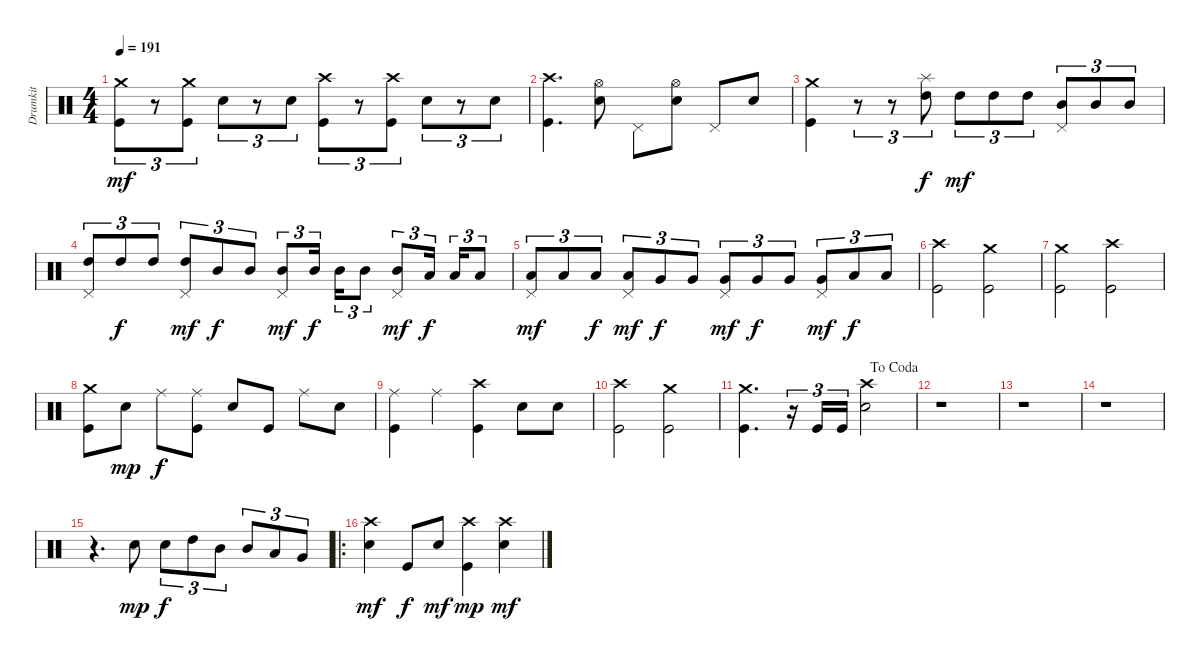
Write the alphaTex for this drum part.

\track ("Drumkit" "Drumkit") {instrument percussion}
\staff {score}
\articulation defaults
\ts (4 4)
\tempo 191
\clef neutral
\ks c
("Crash medium (hit)" "Kick (hit)").8{tu (3 2) dy mf} r.8{tu (3 2)} ("Crash medium (hit)" "Kick (hit)").8{tu (3 2)} "Snare (hit) 2".8{tu (3 2)} r.8{tu (3 2)} "Snare (hit) 2".8{tu (3 2)} ("Crash high (hit)" "Kick (hit)").8{tu (3 2)} r.8{tu (3 2)} ("Crash high (hit)" "Kick (hit)").8{tu (3 2)} "Snare (hit) 2".8{tu (3 2)} r.8{tu (3 2)} "Snare (hit) 2".8{tu (3 2)} |
("Crash high (hit)" "Kick (hit)").4{d} ("Hi-Hat (open)" "Snare (hit) 2").8 "Pedal Hi-Hat (hit)".8 ("Hi-Hat (open)" "Snare (hit) 2").8 "Pedal Hi-Hat (hit)".8 "Snare (hit) 2".8 |
("Crash medium (hit)" "Kick (hit)").4 r.8{tu (3 2)} r.8{tu (3 2)} ("Splash (hit)" "High Tom (hit)").8{tu (3 2) dy f} "High Tom (hit)".8{tu (3 2) dy mf} "High Tom (hit)".8{tu (3 2)} "High Tom (hit)".8{tu (3 2)} ("Pedal Hi-Hat (hit)" "Mid Tom (hit)").8{tu (3 2)} "Mid Tom (hit)".8{tu (3 2)} "Mid Tom (hit)".8{tu (3 2)} |
("Pedal Hi-Hat (hit)" "High Tom (hit)").8{tu (3 2)} "High Tom (hit)".8{tu (3 2) dy f} "High Tom (hit)".8{tu (3 2)} ("Pedal Hi-Hat (hit)" "High Tom (hit)").8{tu (3 2) dy mf} "Mid Tom (hit)".8{tu (3 2) dy f} "Mid Tom (hit)".8{tu (3 2)} ("Pedal Hi-Hat (hit)" "Mid Tom (hit)").8{tu (3 2) dy mf} "Mid Tom (hit)".16{tu (3 2) dy f beam splitsecondary} "Mid Tom (hit)".16{tu (3 2)} "Mid Tom (hit)".8{tu (3 2)} ("Pedal Hi-Hat (hit)" "Mid Tom (hit)").8{tu (3 2) dy mf} "Low Tom (hit)".16{tu (3 2) dy f beam splitsecondary} "Low Tom (hit)".16{tu (3 2)} "Low Tom (hit)".8{tu (3 2)} |
("Pedal Hi-Hat (hit)" "Low Tom (hit)").8{tu (3 2) dy mf} "Low Tom (hit)".8{tu (3 2)} "Low Tom (hit)".8{tu (3 2) dy f} ("Pedal Hi-Hat (hit)" "Low Tom (hit)").8{tu (3 2) dy mf} "Very Low Tom (hit)".8{tu (3 2) dy f} "Very Low Tom (hit)".8{tu (3 2)} ("Pedal Hi-Hat (hit)" "Very Low Tom (hit)").8{tu (3 2) dy mf} "Very Low Tom (hit)".8{tu (3 2) dy f} "Very Low Tom (hit)".8{tu (3 2)} ("Pedal Hi-Hat (hit)" "Very Low Tom (hit)").8{tu (3 2) dy mf} "Low Floor Tom (hit)".8{tu (3 2) dy f} "Low Floor Tom (hit)".8{tu (3 2)} |
("Kick (hit)" "Crash high (hit)").2 ("Crash medium (hit)" "Kick (hit)").2 |
("Kick (hit)" "Crash medium (hit)").2 ("Crash high (hit)" "Kick (hit)").2 |
("Kick (hit)" "Crash medium (hit)").8 "Snare (hit) 2".8{dy mp} "Ride (middle)".8{dy f} ("Ride (middle)" "Kick (hit)").8 "Snare (hit) 2".8 "Kick (hit)".8 "Ride (middle)".8 "Snare (hit) 2".8 |
("Kick (hit)" "Ride (middle)").4 "Ride (middle)".4 ("Kick (hit)" "Crash high (hit)").4 "Snare (hit) 2".8 "Snare (hit) 2".8 |
("Kick (hit)" "Crash high (hit)").2 ("Crash medium (hit)" "Kick (hit)").2 |
\jump dacoda
("Kick (hit)" "Crash medium (hit)").4{d} r.16{tu (3 2)} "Kick (hit)".16{tu (3 2)} "Kick (hit)".16{tu (3 2)} ("Crash high (hit)" "Snare (hit) 2").2 |
r.1 |
r.1 |
r.1 |
r.4{d} "Snare (hit) 2".8{dy mp} "Snare (hit) 2".8{tu (3 2) dy f} "High Tom (hit)".8{tu (3 2)} "Mid Tom (hit)".8{tu (3 2)} "Mid Tom (hit)".8{tu (3 2)} "Low Tom (hit)".8{tu (3 2)} "Very Low Tom (hit)".8{tu (3 2)} |
\ro
("Crash high (hit)" "Snare (hit) 2").4{dy mf} "Kick (hit)".8{dy f} "Snare (hit) 2".8{dy mf} ("Crash high (hit)" "Kick (hit)").4{dy mp} ("Crash high (hit)" "Snare (hit) 2").4{dy mf}
